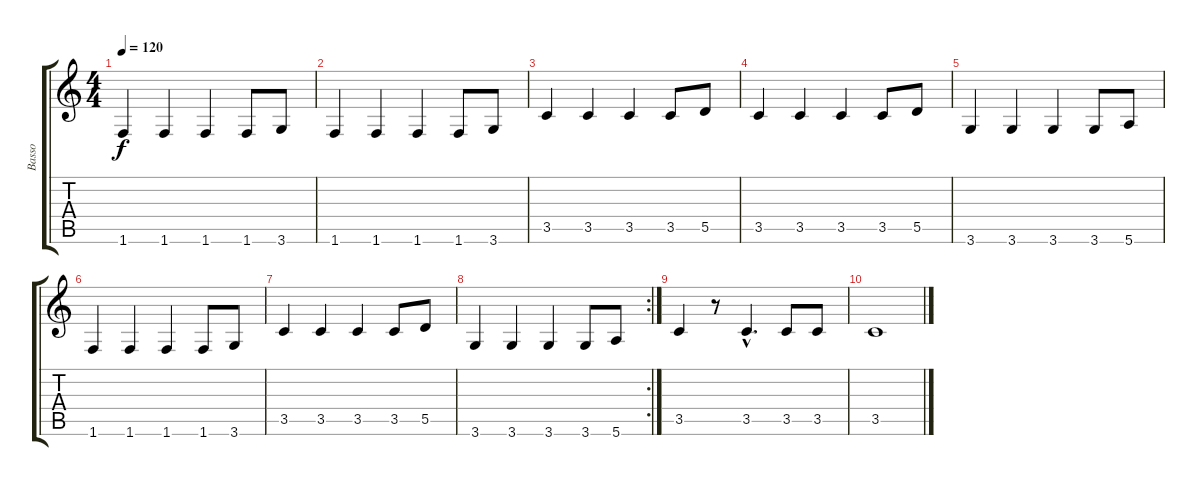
\track ("Basso" "Basso") {instrument fretlessbass}
\staff {score tabs}
\tuning (E4 B3 G3 D3 A2 E2) {hide}
\ts (4 4)
\tempo 120
\clef g2
\ks c
1.6.4{dy f} 1.6.4 1.6.4 1.6.8 3.6.8 |
1.6.4 1.6.4 1.6.4 1.6.8 3.6.8 |
3.5.4 3.5.4 3.5.4 3.5.8 5.5.8 |
3.5.4 3.5.4 3.5.4 3.5.8 5.5.8 |
3.6.4 3.6.4 3.6.4 3.6.8 5.6.8 |
1.6.4 1.6.4 1.6.4 1.6.8 3.6.8 |
3.5.4 3.5.4 3.5.4 3.5.8 5.5.8 |
\rc 2
3.6.4 3.6.4 3.6.4 3.6.8 5.6.8 |
3.5.4 r.8 3.5{hac}.4{d} 3.5.8 3.5.8 |
3.5.1
